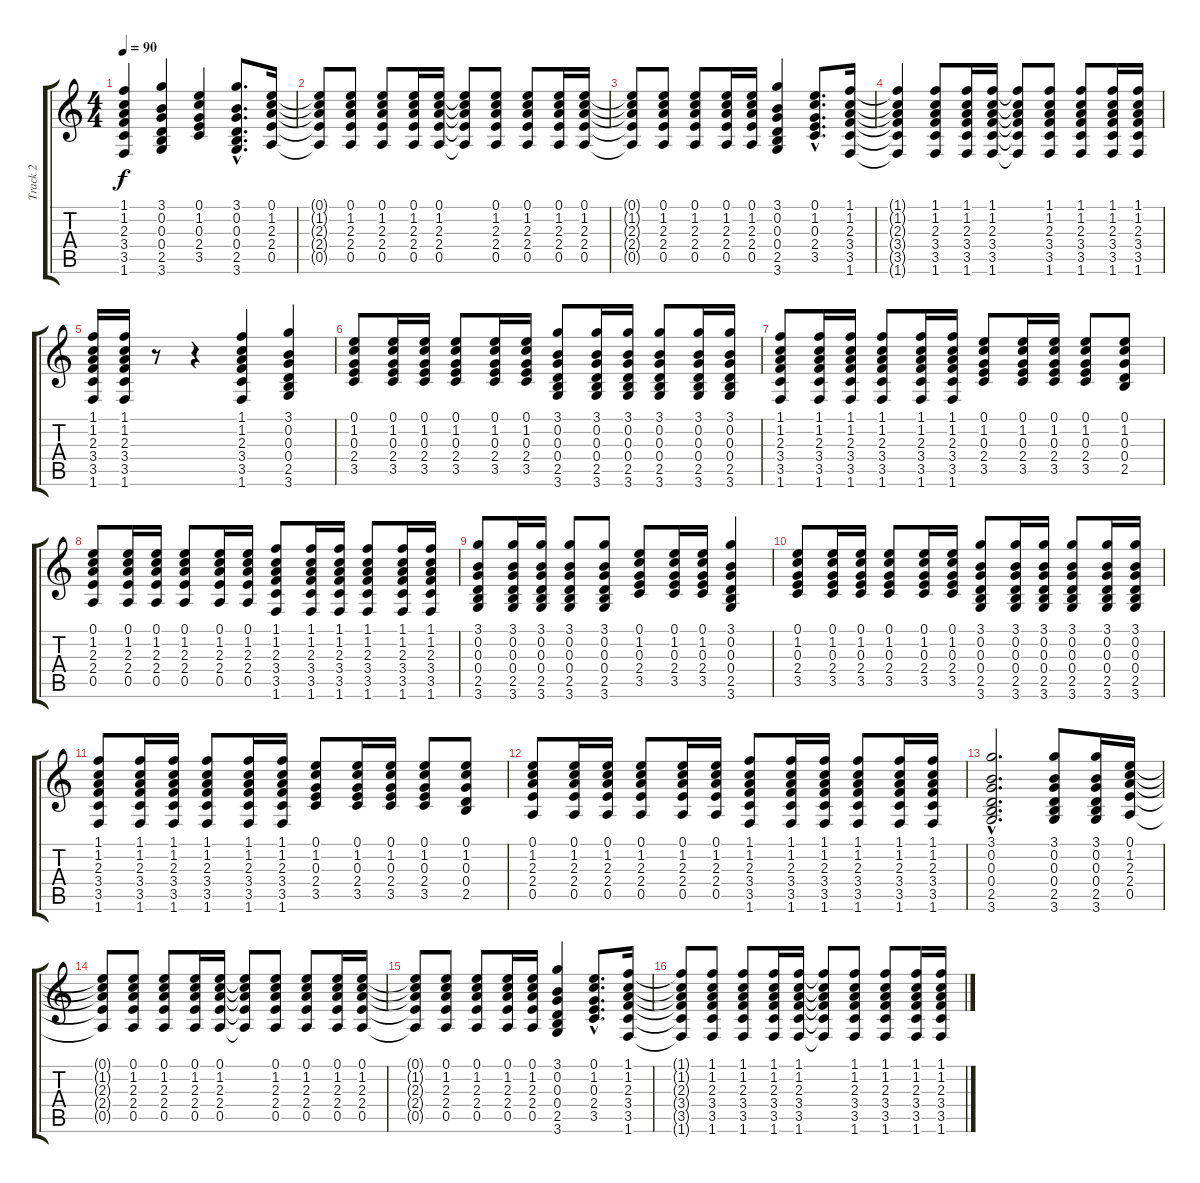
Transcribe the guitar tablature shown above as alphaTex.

\track ("Track 2" "Track 2") {instrument acousticguitarsteel}
\staff {score tabs}
\tuning (E4 B3 G3 D3 A2 E2) {hide}
\ts (4 4)
\tempo 90
\clef g2
\ks c
(1.1 1.2 2.3 3.4 3.5 1.6).4{dy f} (3.1 0.2 0.3 0.4 2.5 3.6).4 (0.1 1.2 0.3 2.4 3.5).4 (3.1{hac} 0.2{hac} 0.3{hac} 0.4{hac} 2.5{hac} 3.6{hac}).8{d} (0.1 1.2 2.3 2.4 0.5).16 |
(0.1{t} 1.2{t} 2.3{t} 2.4{t} 0.5{t}).8 (0.1 1.2 2.3 2.4 0.5).8 (0.1 1.2 2.3 2.4 0.5).8 (0.1 1.2 2.3 2.4 0.5).16 (0.1 1.2 2.3 2.4 0.5).16 (0.1{t} 1.2{t} 2.3{t} 2.4{t} 0.5{t}).8 (0.1 1.2 2.3 2.4 0.5).8 (0.1 1.2 2.3 2.4 0.5).8 (0.1 1.2 2.3 2.4 0.5).16 (0.1 1.2 2.3 2.4 0.5).16 |
(0.1{t} 1.2{t} 2.3{t} 2.4{t} 0.5{t}).8 (0.1 1.2 2.3 2.4 0.5).8 (0.1 1.2 2.3 2.4 0.5).8 (0.1 1.2 2.3 2.4 0.5).16 (0.1 1.2 2.3 2.4 0.5).16 (3.1 0.2 0.3 0.4 2.5 3.6).4 (0.1{hac} 1.2{hac} 0.3{hac} 2.4{hac} 3.5{hac}).8{d} (1.1 1.2 2.3 3.4 3.5 1.6).16 |
(1.1{t} 1.2{t} 2.3{t} 3.4{t} 3.5{t} 1.6{t}).4 (1.1 1.2 2.3 3.4 3.5 1.6).8 (1.1 1.2 2.3 3.4 3.5 1.6).16 (1.1 1.2 2.3 3.4 3.5 1.6).16 (1.1{t} 1.2{t} 2.3{t} 3.4{t} 3.5{t} 1.6{t}).8 (1.1 1.2 2.3 3.4 3.5 1.6).8 (1.1 1.2 2.3 3.4 3.5 1.6).8 (1.1 1.2 2.3 3.4 3.5 1.6).16 (1.1 1.2 2.3 3.4 3.5 1.6).16 |
(1.1 1.2 2.3 3.4 3.5 1.6).16 (1.1 1.2 2.3 3.4 3.5 1.6).16 r.8 r.4 (1.1 1.2 2.3 3.4 3.5 1.6).4 (3.1 0.2 0.3 0.4 2.5 3.6).4 |
(0.1 1.2 0.3 2.4 3.5).8 (0.1 1.2 0.3 2.4 3.5).16 (0.1 1.2 0.3 2.4 3.5).16 (0.1 1.2 0.3 2.4 3.5).8 (0.1 1.2 0.3 2.4 3.5).16 (0.1 1.2 0.3 2.4 3.5).16 (3.1 0.2 0.3 0.4 2.5 3.6).8 (3.1 0.2 0.3 0.4 2.5 3.6).16 (3.1 0.2 0.3 0.4 2.5 3.6).16 (3.1 0.2 0.3 0.4 2.5 3.6).8 (3.1 0.2 0.3 0.4 2.5 3.6).16 (3.1 0.2 0.3 0.4 2.5 3.6).16 |
(1.1 1.2 2.3 3.4 3.5 1.6).8 (1.1 1.2 2.3 3.4 3.5 1.6).16 (1.1 1.2 2.3 3.4 3.5 1.6).16 (1.1 1.2 2.3 3.4 3.5 1.6).8 (1.1 1.2 2.3 3.4 3.5 1.6).16 (1.1 1.2 2.3 3.4 3.5 1.6).16 (0.1 1.2 0.3 2.4 3.5).8 (0.1 1.2 0.3 2.4 3.5).16 (0.1 1.2 0.3 2.4 3.5).16 (0.1 1.2 0.3 2.4 3.5).8 (0.1 1.2 0.3 0.4 2.5).8 |
(0.1 1.2 2.3 2.4 0.5).8 (0.1 1.2 2.3 2.4 0.5).16 (0.1 1.2 2.3 2.4 0.5).16 (0.1 1.2 2.3 2.4 0.5).8 (0.1 1.2 2.3 2.4 0.5).16 (0.1 1.2 2.3 2.4 0.5).16 (1.1 1.2 2.3 3.4 3.5 1.6).8 (1.1 1.2 2.3 3.4 3.5 1.6).16 (1.1 1.2 2.3 3.4 3.5 1.6).16 (1.1 1.2 2.3 3.4 3.5 1.6).8 (1.1 1.2 2.3 3.4 3.5 1.6).16 (1.1 1.2 2.3 3.4 3.5 1.6).16 |
(3.1 0.2 0.3 0.4 2.5 3.6).8 (3.1 0.2 0.3 0.4 2.5 3.6).16 (3.1 0.2 0.3 0.4 2.5 3.6).16 (3.1 0.2 0.3 0.4 2.5 3.6).8 (3.1 0.2 0.3 0.4 2.5 3.6).8 (0.1 1.2 0.3 2.4 3.5).8 (0.1 1.2 0.3 2.4 3.5).16 (0.1 1.2 0.3 2.4 3.5).16 (3.1 0.2 0.3 0.4 2.5 3.6).4 |
(0.1 1.2 0.3 2.4 3.5).8 (0.1 1.2 0.3 2.4 3.5).16 (0.1 1.2 0.3 2.4 3.5).16 (0.1 1.2 0.3 2.4 3.5).8 (0.1 1.2 0.3 2.4 3.5).16 (0.1 1.2 0.3 2.4 3.5).16 (3.1 0.2 0.3 0.4 2.5 3.6).8 (3.1 0.2 0.3 0.4 2.5 3.6).16 (3.1 0.2 0.3 0.4 2.5 3.6).16 (3.1 0.2 0.3 0.4 2.5 3.6).8 (3.1 0.2 0.3 0.4 2.5 3.6).16 (3.1 0.2 0.3 0.4 2.5 3.6).16 |
(1.1 1.2 2.3 3.4 3.5 1.6).8 (1.1 1.2 2.3 3.4 3.5 1.6).16 (1.1 1.2 2.3 3.4 3.5 1.6).16 (1.1 1.2 2.3 3.4 3.5 1.6).8 (1.1 1.2 2.3 3.4 3.5 1.6).16 (1.1 1.2 2.3 3.4 3.5 1.6).16 (0.1 1.2 0.3 2.4 3.5).8 (0.1 1.2 0.3 2.4 3.5).16 (0.1 1.2 0.3 2.4 3.5).16 (0.1 1.2 0.3 2.4 3.5).8 (0.1 1.2 0.3 0.4 2.5).8 |
(0.1 1.2 2.3 2.4 0.5).8 (0.1 1.2 2.3 2.4 0.5).16 (0.1 1.2 2.3 2.4 0.5).16 (0.1 1.2 2.3 2.4 0.5).8 (0.1 1.2 2.3 2.4 0.5).16 (0.1 1.2 2.3 2.4 0.5).16 (1.1 1.2 2.3 3.4 3.5 1.6).8 (1.1 1.2 2.3 3.4 3.5 1.6).16 (1.1 1.2 2.3 3.4 3.5 1.6).16 (1.1 1.2 2.3 3.4 3.5 1.6).8 (1.1 1.2 2.3 3.4 3.5 1.6).16 (1.1 1.2 2.3 3.4 3.5 1.6).16 |
(3.1{hac} 0.2{hac} 0.3{hac} 0.4{hac} 2.5{hac} 3.6{hac}).2{d} (3.1 0.2 0.3 0.4 2.5 3.6).8 (3.1 0.2 0.3 0.4 2.5 3.6).16 (0.1 1.2 2.3 2.4 0.5).16 |
(0.1{t} 1.2{t} 2.3{t} 2.4{t} 0.5{t}).8 (0.1 1.2 2.3 2.4 0.5).8 (0.1 1.2 2.3 2.4 0.5).8 (0.1 1.2 2.3 2.4 0.5).16 (0.1 1.2 2.3 2.4 0.5).16 (0.1{t} 1.2{t} 2.3{t} 2.4{t} 0.5{t}).8 (0.1 1.2 2.3 2.4 0.5).8 (0.1 1.2 2.3 2.4 0.5).8 (0.1 1.2 2.3 2.4 0.5).16 (0.1 1.2 2.3 2.4 0.5).16 |
(0.1{t} 1.2{t} 2.3{t} 2.4{t} 0.5{t}).8 (0.1 1.2 2.3 2.4 0.5).8 (0.1 1.2 2.3 2.4 0.5).8 (0.1 1.2 2.3 2.4 0.5).16 (0.1 1.2 2.3 2.4 0.5).16 (3.1 0.2 0.3 0.4 2.5 3.6).4 (0.1{hac} 1.2{hac} 0.3{hac} 2.4{hac} 3.5{hac}).8{d} (1.1 1.2 2.3 3.4 3.5 1.6).16 |
(1.1{t} 1.2{t} 2.3{t} 3.4{t} 3.5{t} 1.6{t}).8 (1.1 1.2 2.3 3.4 3.5 1.6).8 (1.1 1.2 2.3 3.4 3.5 1.6).8 (1.1 1.2 2.3 3.4 3.5 1.6).16 (1.1 1.2 2.3 3.4 3.5 1.6).16 (1.1{t} 1.2{t} 2.3{t} 3.4{t} 3.5{t} 1.6{t}).8 (1.1 1.2 2.3 3.4 3.5 1.6).8 (1.1 1.2 2.3 3.4 3.5 1.6).8 (1.1 1.2 2.3 3.4 3.5 1.6).16 (1.1 1.2 2.3 3.4 3.5 1.6).16
